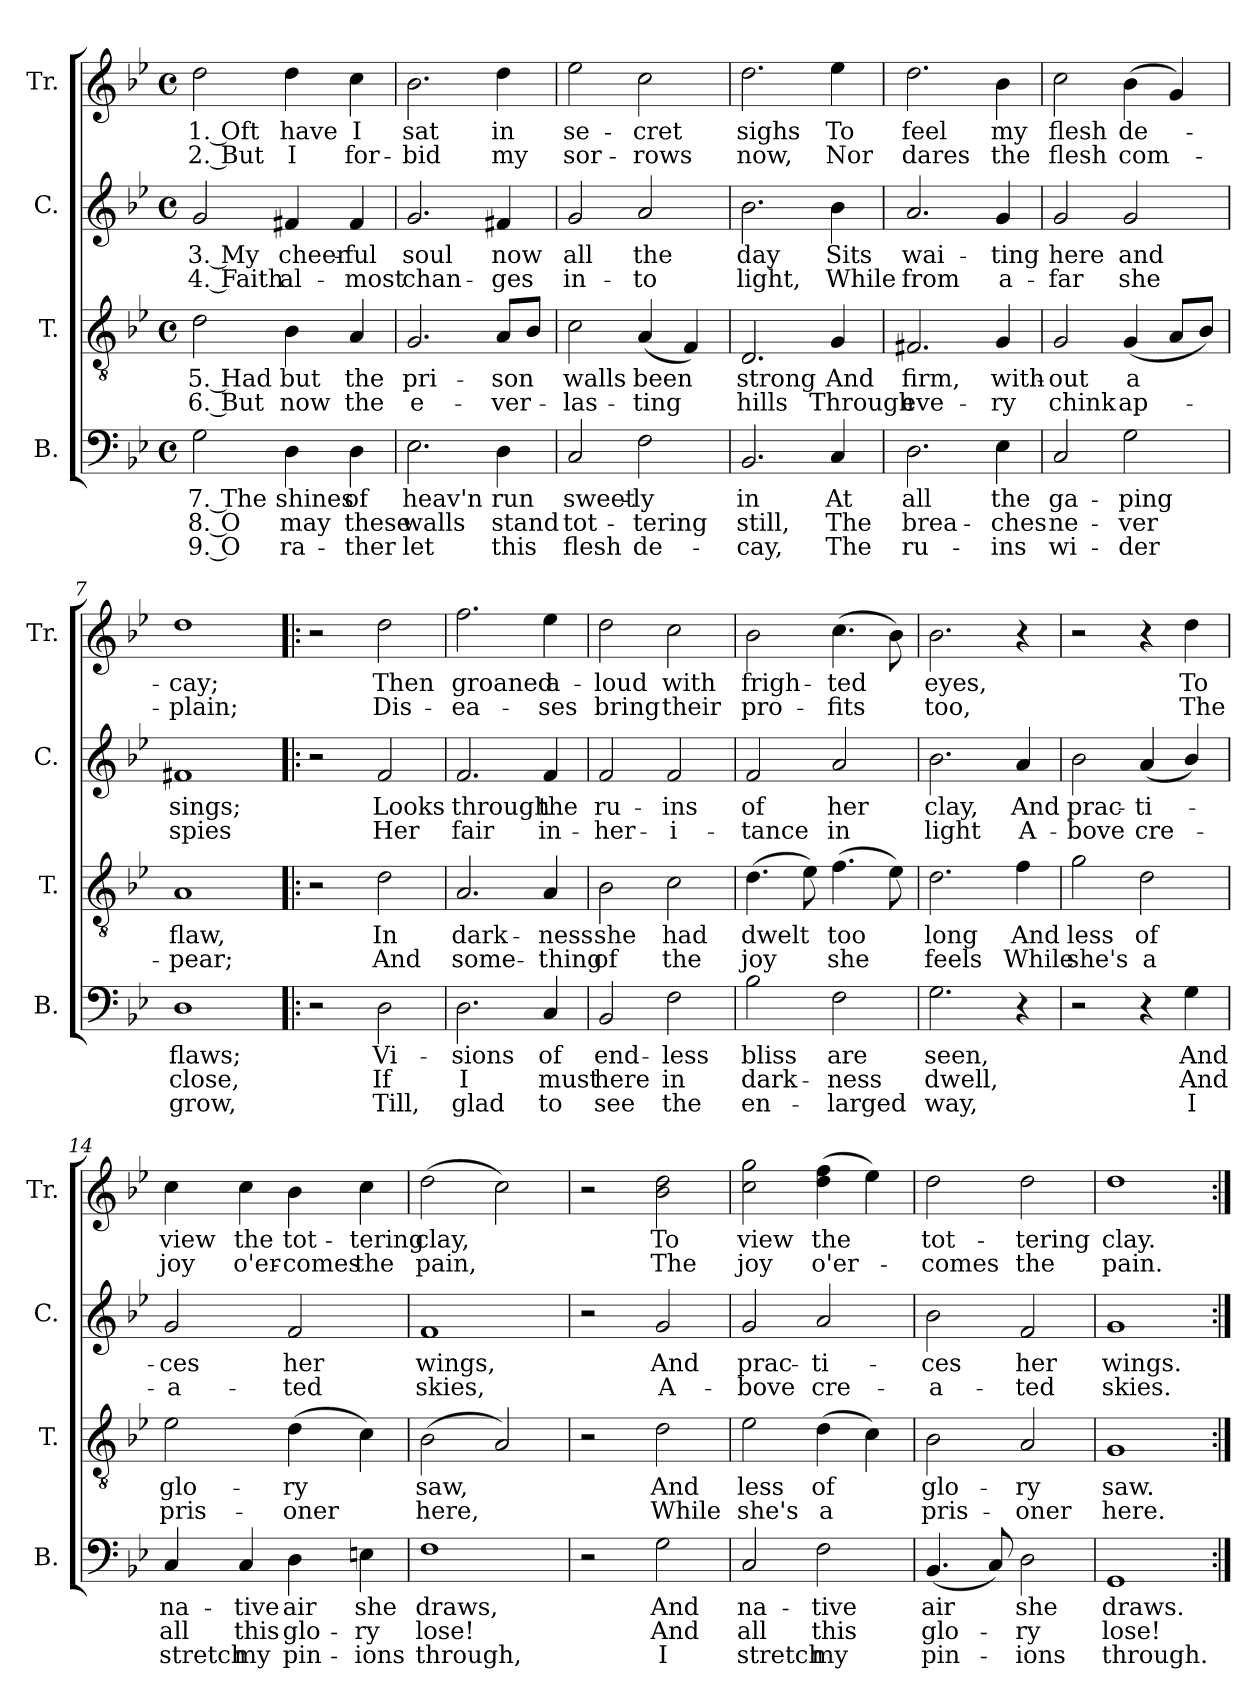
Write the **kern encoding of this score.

**kern	**text	**text	**text	**kern	**text	**text	**kern	**text	**text	**kern	**text	**text
*part4	*part4	*part4	*part4	*part3	*part3	*part3	*part2	*part2	*part2	*part1	*part1	*part1
*staff4	*staff4	*staff4	*staff4	*staff3	*staff3	*staff3	*staff2	*staff2	*staff2	*staff1	*staff1	*staff1
*I"B.	*	*	*	*I"T.	*	*	*I"C.	*	*	*I"Tr.	*	*
*I'B.	*	*	*	*I'T.	*	*	*I'C.	*	*	*I'Tr.	*	*
*clefF4	*	*	*	*clefGv2	*	*	*clefG2	*	*	*clefG2	*	*
*k[b-e-]	*	*	*	*k[b-e-]	*	*	*k[b-e-]	*	*	*k[b-e-]	*	*
*M4/4	*	*	*	*M4/4	*	*	*M4/4	*	*	*M4/4	*	*
*met(c)	*	*	*	*met(c)	*	*	*met(c)	*	*	*met(c)	*	*
*MM120	*	*	*	*MM120	*	*	*MM120	*	*	*MM120	*	*
=1	=1	=1	=1	=1	=1	=1	=1	=1	=1	=1	=1	=1
2G\	7. The	8. O	9. O	2d\	5. Had	6. But	2g/	3. My	4. Faith	2dd\	1. Oft	2. But
4D\	shines	may	ra-	4B-\	but	now	4f#X/	cheer-	al-	4dd\	have	I
4D\	of	these	-ther	4A/	the	the	4f#/	-ful	-most	4cc\	I	for-
=2	=2	=2	=2	=2	=2	=2	=2	=2	=2	=2	=2	=2
2.E-\	heav'n	walls	let	2.G/	pri-	e-	2.g/	soul	chan-	2.b-\	sat	-bid
4D\	run	stand	this	8A/L	-son	-ver-	4f#X/	now	-ges	4dd\	in	my
.	.	.	.	8B-/J	.	.	.	.	.	.	.	.
=3	=3	=3	=3	=3	=3	=3	=3	=3	=3	=3	=3	=3
2C/	sweet-	tot-	flesh	2c\	walls	-las-	2g/	all	in-	2ee-\	se-	sor-
2F\	-ly	-tering	de-	(4A/	been	-ting	2a/	the	-to	2cc\	-cret	-rows
.	.	.	.	4F/)	.	.	.	.	.	.	.	.
=4	=4	=4	=4	=4	=4	=4	=4	=4	=4	=4	=4	=4
2.BB-/	in	still,	-cay,	2.D/	strong	hills	2.b-\	day	light,	2.dd\	sighs	now,
4C/	At	The	The	4G/	And	Through	4b-\	Sits	While	4ee-\	To	Nor
=5	=5	=5	=5	=5	=5	=5	=5	=5	=5	=5	=5	=5
2.D\	all	brea-	ru-	2.F#X/	firm,	eve-	2.a/	wai-	from	2.dd\	feel	dares
4E-\	the	-ches	-ins	4G/	with-	-ry	4g/	-ting	a-	4b-\	my	the
=6	=6	=6	=6	=6	=6	=6	=6	=6	=6	=6	=6	=6
2C/	ga-	ne-	wi-	2G/	-out	chink	2g/	here	-far	2cc\	flesh	flesh
2G\	-ping	-ver	-der	(4G/	a	ap-	2g/	and	she	(4b-\	de-	com-
.	.	.	.	8A/L	.	.	.	.	.	4g/)	.	.
.	.	.	.	8B-/J)	.	.	.	.	.	.	.	.
=7	=7	=7	=7	=7	=7	=7	=7	=7	=7	=7	=7	=7
1D	flaws;	close,	grow,	1A	flaw,	-pear;	1f#X	sings;	spies	1dd	-cay;	-plain;
=8!|:	=8!|:	=8!|:	=8!|:	=8!|:	=8!|:	=8!|:	=8!|:	=8!|:	=8!|:	=8!|:	=8!|:	=8!|:
2r	.	.	.	2r	.	.	2r	.	.	2r	.	.
2D\	Vi-	If	Till,	2d\	In	And	2f/	Looks	Her	2dd\	Then	Dis-
!!LO:LB:g=z
=9	=9	=9	=9	=9	=9	=9	=9	=9	=9	=9	=9	=9
2.D\	-sions	I	glad	2.A/	dark-	some-	2.f/	through	fair	2.ff\	groaned	-ea-
4C/	of	must	to	4A/	-ness	-thing	4f/	the	in-	4ee-\	a-	-ses
=10	=10	=10	=10	=10	=10	=10	=10	=10	=10	=10	=10	=10
2BB-/	end-	here	see	2B-\	she	of	2f/	ru-	-her-	2dd\	-loud	bring
2F\	-less	in	the	2c\	had	the	2f/	-ins	-i-	2cc\	with	their
=11	=11	=11	=11	=11	=11	=11	=11	=11	=11	=11	=11	=11
2B-\	bliss	dark-	en-	(4.d\	dwelt	joy	2f/	of	-tance	2b-\	frigh-	pro-
.	.	.	.	8e-\)	.	.	.	.	.	.	.	.
2F\	are	-ness	-larged	(4.f\	too	she	2a/	her	in	(4.cc\	-ted	-fits
.	.	.	.	8e-\)	.	.	.	.	.	8b-\)	.	.
=12	=12	=12	=12	=12	=12	=12	=12	=12	=12	=12	=12	=12
2.G\	seen,	dwell,	way,	2.d\	long	feels	2.b-\	clay,	light	2.b-\	eyes,	too,
4r	.	.	.	4f\	And	While	4a/	And	A-	4r	.	.
=13	=13	=13	=13	=13	=13	=13	=13	=13	=13	=13	=13	=13
2r	.	.	.	2g\	less	she's	2b-\	prac-	-bove	2r	.	.
4r	.	.	.	2d\	of	a	(4a/	-ti-	cre-	4r	.	.
4G\	And	And	I	.	.	.	4b-/)	.	.	4dd\	To	The
=14	=14	=14	=14	=14	=14	=14	=14	=14	=14	=14	=14	=14
4C/	na-	all	stretch	2e-\	glo-	pris-	2g/	-ces	-a-	4cc\	view	joy
4C/	-tive	this	my	.	.	.	.	.	.	4cc\	the	o'er-
4D\	air	glo-	pin-	(4d\	-ry	-oner	2f/	her	-ted	4b-\	tot-	-comes
4En\	she	-ry	-ions	4c\)	.	.	.	.	.	4cc\	-tering	the
=15	=15	=15	=15	=15	=15	=15	=15	=15	=15	=15	=15	=15
1F	draws,	lose!	through,	(2B-\	saw,	here,	1f	wings,	skies,	(2dd\	clay,	pain,
.	.	.	.	2A/)	.	.	.	.	.	2cc\)	.	.
=16	=16	=16	=16	=16	=16	=16	=16	=16	=16	=16	=16	=16
2r	.	.	.	2r	.	.	2r	.	.	2r	.	.
2G\	And	And	I	2d\	And	While	2g/	And	A-	2b-\ 2dd\	To	The
!!LO:LB:g=z
=17	=17	=17	=17	=17	=17	=17	=17	=17	=17	=17	=17	=17
2C/	na-	all	stretch	2e-\	less	she's	2g/	prac-	-bove	2cc\ 2gg\	view	joy
2F\	-tive	this	my	(4d\	of	a	2a/	-ti-	cre-	(4dd\ 4ff\	the	o'er-
.	.	.	.	4c\)	.	.	.	.	.	4ee-\)	.	.
=18	=18	=18	=18	=18	=18	=18	=18	=18	=18	=18	=18	=18
(4.BB-/	air	glo-	pin-	2B-\	glo-	pris-	2b-\	-ces	-a-	2dd\	tot-	-comes
8C/)	.	.	.	.	.	.	.	.	.	.	.	.
2D\	she	-ry	-ions	2A/	-ry	-oner	2f/	her	-ted	2dd\	-tering	the
=19	=19	=19	=19	=19	=19	=19	=19	=19	=19	=19	=19	=19
1GG	draws.	lose!	through.	1G	saw.	here.	1g	wings.	skies.	1dd	clay.	pain.
=:|!	=:|!	=:|!	=:|!	=:|!	=:|!	=:|!	=:|!	=:|!	=:|!	=:|!	=:|!	=:|!
*-	*-	*-	*-	*-	*-	*-	*-	*-	*-	*-	*-	*-
